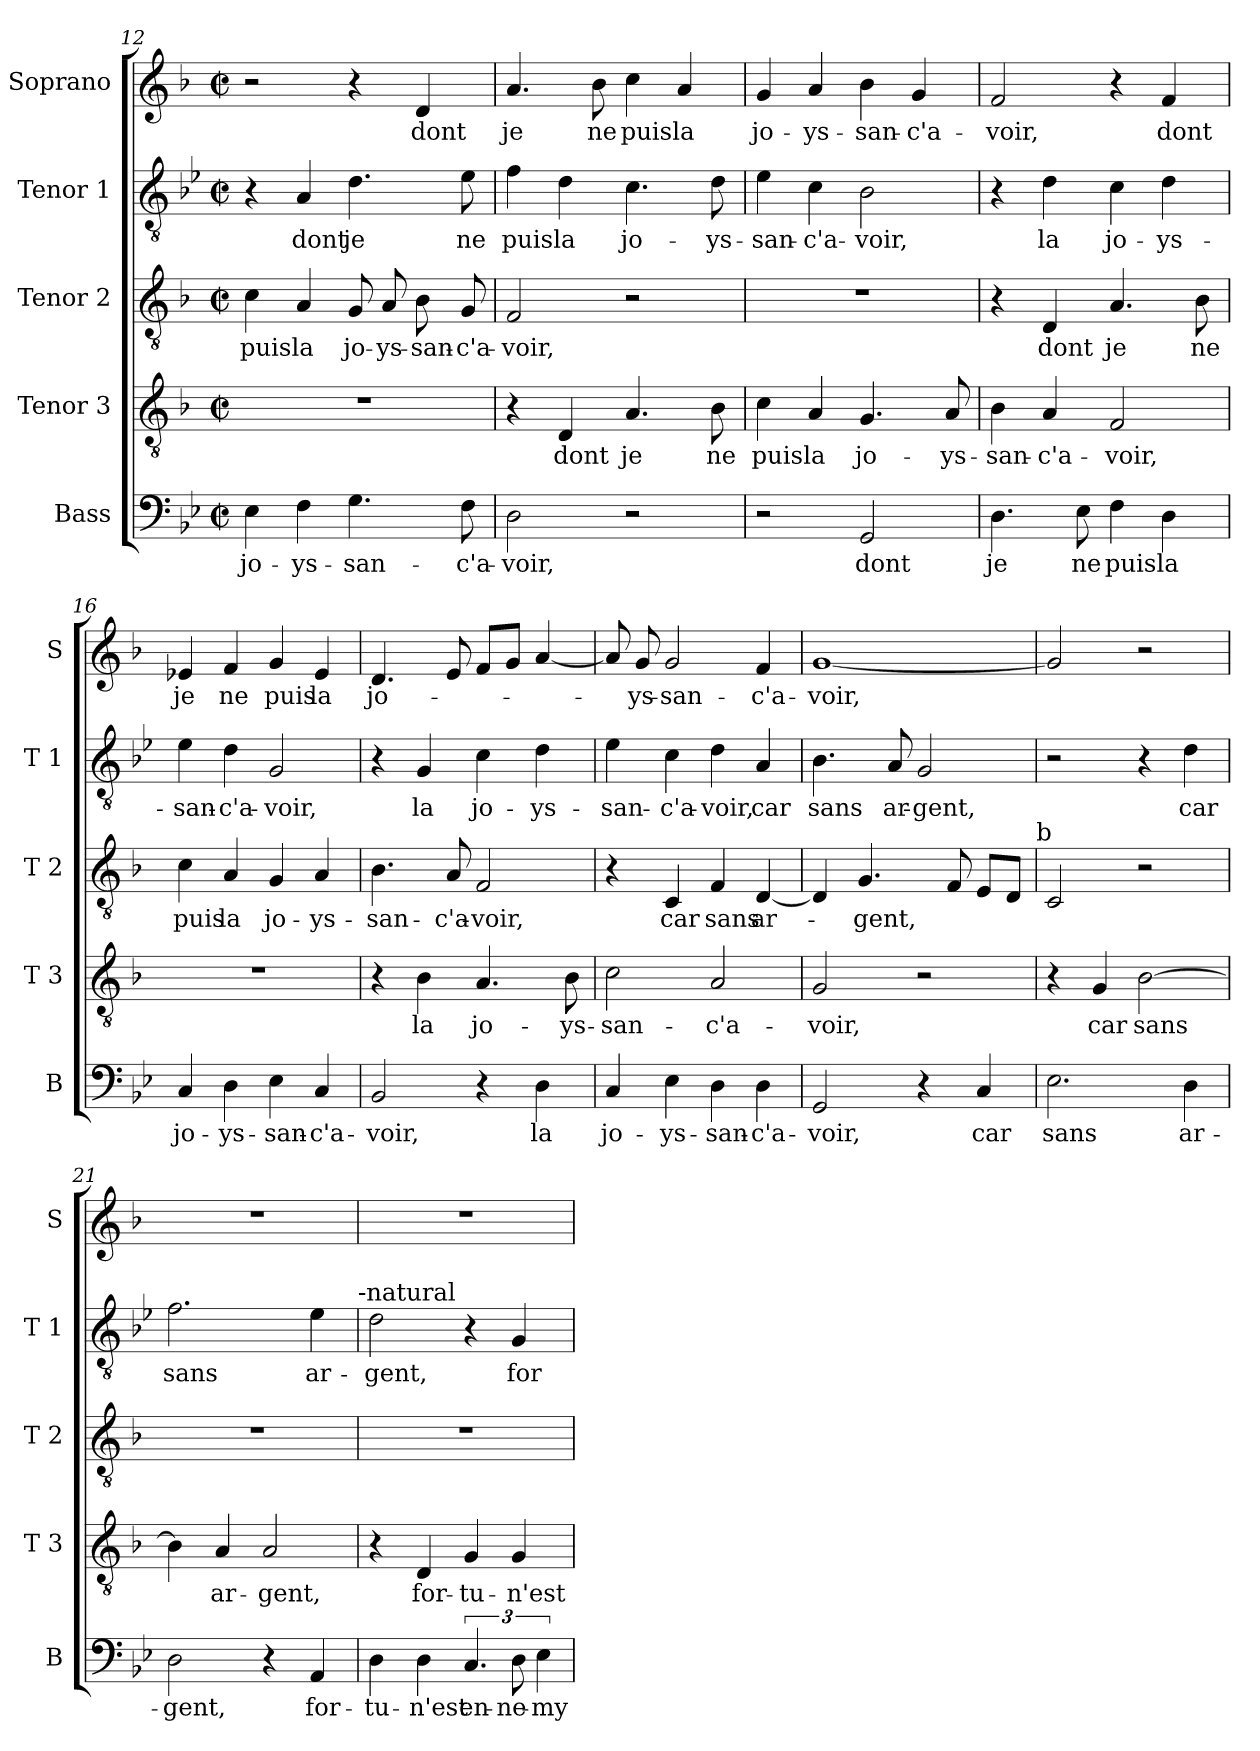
**kern	**text	**kern	**text	**kern	**text	**kern	**text	**kern	**text
*part5	*part5	*part4	*part4	*part3	*part3	*part2	*part2	*part1	*part1
*staff5	*staff5	*staff4	*staff4	*staff3	*staff3	*staff2	*staff2	*staff1	*staff1
*I"Bass	*	*I"Tenor 3	*	*I"Tenor 2	*	*I"Tenor 1	*	*I"Soprano	*
*I'B	*	*I'T 3	*	*I'T 2	*	*I'T 1	*	*I'S	*
*clefF4	*	*clefGv2	*	*clefGv2	*	*clefGv2	*	*clefG2	*
*k[b-e-]	*	*k[b-]	*	*k[b-]	*	*k[b-e-]	*	*k[b-]	*
*B-:	*	*F:	*	*F:	*	*B-:	*	*F:	*
*M2/2	*	*M2/2	*	*M2/2	*	*M2/2	*	*M2/2	*
*met(c|)	*	*met(c|)	*	*met(c|)	*	*met(c|)	*	*met(c|)	*
=12	=12	=12	=12	=12	=12	=12	=12	=12	=12
4E-\	jo-	1r	.	4c\	puis	4r	.	2r	.
4F\	-ys-	.	.	4A/	la	4A/	dont	.	.
4.G\	-san-	.	.	8G/	jo-	4.d\	je	4r	.
.	.	.	.	8A/	-ys-	.	.	.	.
.	.	.	.	8B-\	-san-	.	.	4d/	dont
8F\	-c'a-	.	.	8G/	-c'a-	8e-\	ne	.	.
!!LO:PB:g=z
=13	=13	=13	=13	=13	=13	=13	=13	=13	=13
2D\	-voir,	4r	.	2F/	-voir,	4f\	puis	4.a/	je
.	.	4D/	dont	.	.	4d\	la	.	.
.	.	.	.	.	.	.	.	8b-\	ne
2r	.	4.A/	je	2r	.	4.c\	jo-	4cc\	puis
.	.	.	.	.	.	.	.	4a/	la
.	.	8B-\	ne	.	.	8d\	-ys-	.	.
=14	=14	=14	=14	=14	=14	=14	=14	=14	=14
2r	.	4c\	puis	1r	.	4e-\	-san-	4g/	jo-
.	.	4A/	la	.	.	4c\	-c'a-	4a/	-ys-
2GG/	dont	4.G/	jo-	.	.	2B-\	-voir,	4b-\	-san-
.	.	.	.	.	.	.	.	4g/	-c'a-
.	.	8A/	-ys-	.	.	.	.	.	.
=15	=15	=15	=15	=15	=15	=15	=15	=15	=15
4.D\	je	4B-\	-san-	4r	.	4r	.	2f/	-voir,
.	.	4A/	-c'a-	4D/	dont	4d\	la	.	.
8E-\	ne	.	.	.	.	.	.	.	.
4F\	puis	2F/	-voir,	4.A/	je	4c\	jo-	4r	.
4D\	la	.	.	.	.	4d\	-ys-	4f/	dont
.	.	.	.	8B-\	ne	.	.	.	.
=16	=16	=16	=16	=16	=16	=16	=16	=16	=16
4C/	jo-	1r	.	4c\	puis	4e-\	-san-	4e-X/	je
4D\	-ys-	.	.	4A/	la	4d\	-c'a-	4f/	ne
4E-\	-san-	.	.	4G/	jo-	2G/	-voir,	4g/	puis
4C/	-c'a-	.	.	4A/	-ys-	.	.	4e-/	la
=17	=17	=17	=17	=17	=17	=17	=17	=17	=17
2BB-/	-voir,	4r	.	4.B-\	-san-	4r	.	4.d/	jo-
.	.	4B-\	la	.	.	4G/	la	.	.
.	.	.	.	8A/	-c'a-	.	.	8e/	.
4r	.	4.A/	jo-	2F/	-voir,	4c\	jo-	8f/L	.
.	.	.	.	.	.	.	.	8g/J	.
4D\	la	.	.	.	.	4d\	-ys-	[4a/	.
.	.	8B-\	-ys-	.	.	.	.	.	.
=18	=18	=18	=18	=18	=18	=18	=18	=18	=18
4C/	jo-	2c\	-san-	4r	.	4e-\	-san-	8a/]	.
.	.	.	.	.	.	.	.	8g/	-ys-
4E-\	-ys-	.	.	4C/	car	4c\	-c'a-	2g/	-san-
4D\	-san-	2A/	-c'a-	4F/	sans	4d\	-voir,	.	.
4D\	-c'a-	.	.	[4D/	ar-	4A/	car	4f/	-c'a-
!!LO:LB:g=z
=19	=19	=19	=19	=19	=19	=19	=19	=19	=19
2GG/	-voir,	2G/	-voir,	4D/]	.	4.B-\	sans	[1g	-voir,
.	.	.	.	4.G/	-gent,	.	.	.	.
.	.	.	.	.	.	8A/	ar-	.	.
4r	.	2r	.	.	.	2G/	-gent,	.	.
.	.	.	.	8F/	.	.	.	.	.
4C/	car	.	.	8E/L	.	.	.	.	.
.	.	.	.	8D/J	.	.	.	.	.
!	!	!	!	!LO:TX:a:t=b	!	!	!	!	!
=20	=20	=20	=20	=20	=20	=20	=20	=20	=20
2.E-\	sans	4r	.	2C/	.	2r	.	2g/]	.
.	.	4G/	car	.	.	.	.	.	.
.	.	[2B-\	sans	2r	.	4r	.	2r	.
4D\	ar-	.	.	.	.	4d\	car	.	.
=21	=21	=21	=21	=21	=21	=21	=21	=21	=21
2D\	-gent,	4B-\]	.	1r	.	2.f\	sans	1r	.
.	.	4A/	ar-	.	.	.	.	.	.
4r	.	2A/	-gent,	.	.	.	.	.	.
4AA/	for-	.	.	.	.	4e-\	ar-	.	.
!	!	!	!	!	!	!LO:TX:a:t=-natural	!	!	!
=22	=22	=22	=22	=22	=22	=22	=22	=22	=22
4D\	-tu-	4r	.	1r	.	2d\	-gent,	1r	.
4D\	-n'est	4D/	for-	.	.	.	.	.	.
6.C/	en-	4G/	-tu-	.	.	4r	.	.	.
12D\	-ne-	4G/	-n'est	.	.	4G/	for-	.	.
6E-\	-my-	.	.	.	.	.	.	.	.
=	=	=	=	=	=	=	=	=	=
*-	*-	*-	*-	*-	*-	*-	*-	*-	*-
